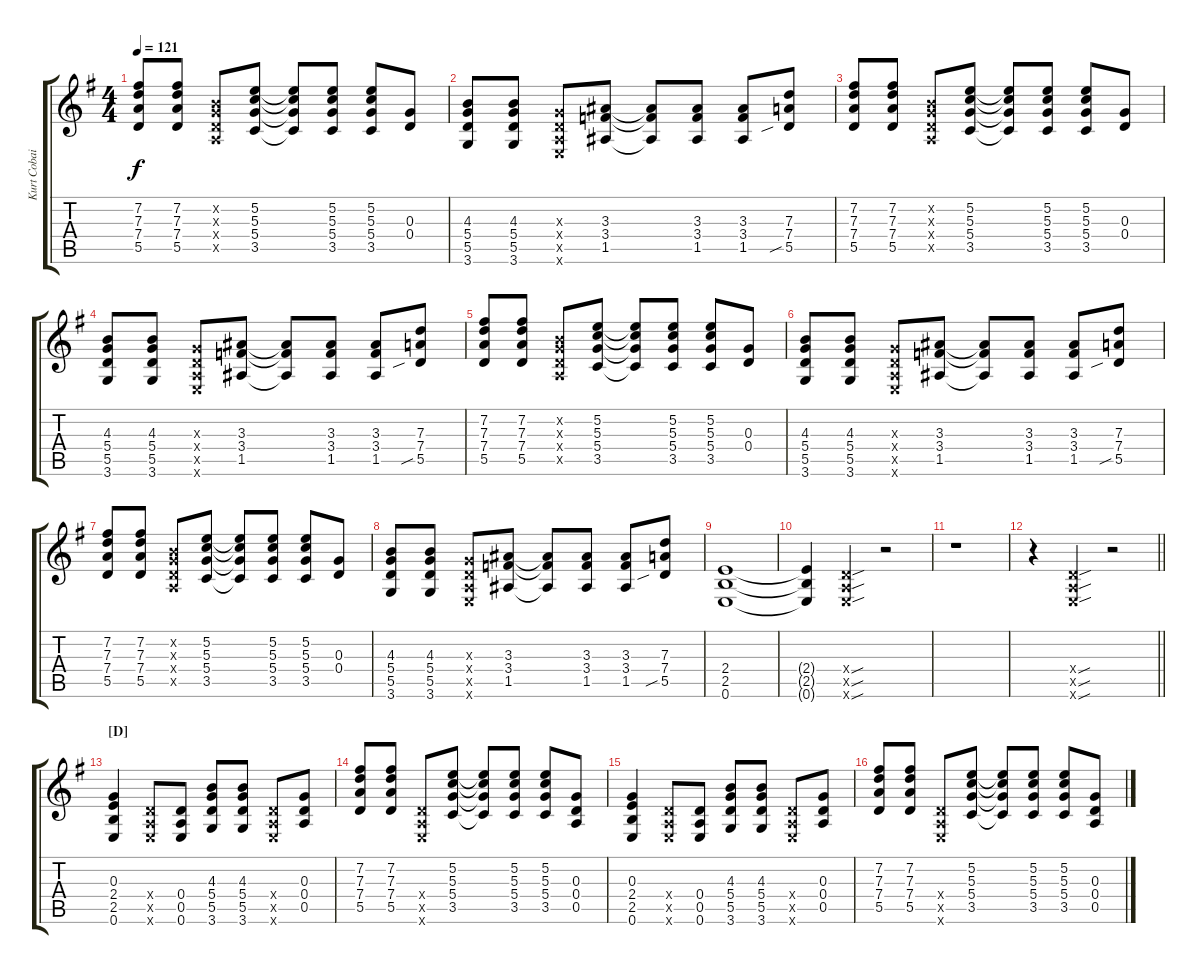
\track ("Kurt Cobain" "Kurt Cobai") {instrument acousticguitarsteel}
\staff {score tabs}
\tuning (E4 B3 G3 D3 A2 E2) {hide}
\ts (4 4)
\tempo 121
\clef g2
\ks eminor
(7.2 7.3 7.4 5.5).8{dy f} (7.2 7.3 7.4 5.5).8 (0.2{x} 0.3{x} 0.4{x} 0.5{x}).8 (5.2 5.3 5.4 3.5).8 (5.2{t} 5.3{t} 5.4{t} 3.5{t}).8 (5.2 5.3 5.4 3.5).8 (5.2 5.3 5.4 3.5).8 (0.3 0.4).8 |
(4.3 5.4 5.5 3.6).8 (4.3 5.4 5.5 3.6).8 (0.3{x} 0.4{x} 0.5{x} 0.6{x}).8 (3.3 3.4 1.5).8 (3.3{t} 3.4{t} 1.5{t}).8 (3.3 3.4 1.5).8 (3.3 3.4 1.5).8 (7.3 7.4 5.5{sib}).8 |
(7.2 7.3 7.4 5.5).8 (7.2 7.3 7.4 5.5).8 (0.2{x} 0.3{x} 0.4{x} 0.5{x}).8 (5.2 5.3 5.4 3.5).8 (5.2{t} 5.3{t} 5.4{t} 3.5{t}).8 (5.2 5.3 5.4 3.5).8 (5.2 5.3 5.4 3.5).8 (0.3 0.4).8 |
(4.3 5.4 5.5 3.6).8 (4.3 5.4 5.5 3.6).8 (0.3{x} 0.4{x} 0.5{x} 0.6{x}).8 (3.3 3.4 1.5).8 (3.3{t} 3.4{t} 1.5{t}).8 (3.3 3.4 1.5).8 (3.3 3.4 1.5).8 (7.3 7.4 5.5{sib}).8 |
(7.2 7.3 7.4 5.5).8 (7.2 7.3 7.4 5.5).8 (0.2{x} 0.3{x} 0.4{x} 0.5{x}).8 (5.2 5.3 5.4 3.5).8 (5.2{t} 5.3{t} 5.4{t} 3.5{t}).8 (5.2 5.3 5.4 3.5).8 (5.2 5.3 5.4 3.5).8 (0.3 0.4).8 |
(4.3 5.4 5.5 3.6).8 (4.3 5.4 5.5 3.6).8 (0.3{x} 0.4{x} 0.5{x} 0.6{x}).8 (3.3 3.4 1.5).8 (3.3{t} 3.4{t} 1.5{t}).8 (3.3 3.4 1.5).8 (3.3 3.4 1.5).8 (7.3 7.4 5.5{sib}).8 |
(7.2 7.3 7.4 5.5).8 (7.2 7.3 7.4 5.5).8 (0.2{x} 0.3{x} 0.4{x} 0.5{x}).8 (5.2 5.3 5.4 3.5).8 (5.2{t} 5.3{t} 5.4{t} 3.5{t}).8 (5.2 5.3 5.4 3.5).8 (5.2 5.3 5.4 3.5).8 (0.3 0.4).8 |
(4.3 5.4 5.5 3.6).8 (4.3 5.4 5.5 3.6).8 (0.3{x} 0.4{x} 0.5{x} 0.6{x}).8 (3.3 3.4 1.5).8 (3.3{t} 3.4{t} 1.5{t}).8 (3.3 3.4 1.5).8 (3.3 3.4 1.5).8 (7.3 7.4 5.5{sib}).8 |
(2.4 2.5 0.6).1 |
(2.4{t} 2.5{t} 0.6{t}).4 (0.4{sou x} 0.5{sou x} 0.6{sou x}).4 r.2 |
r.1 |
\barLineRight lightlight
r.4 (0.4{sou x} 0.5{sou x} 0.6{sou x}).4 r.2 |
\section ("" "[D]")
(0.3 2.4 2.5 0.6).4 (0.4{x} 0.5{x} 0.6{x}).8 (0.4 0.5 0.6).8 (4.3 5.4 5.5 3.6).8 (4.3 5.4 5.5 3.6).8 (0.4{x} 0.5{x} 0.6{x}).8 (0.3 0.4 0.5).8 |
(7.2 7.3 7.4 5.5).8 (7.2 7.3 7.4 5.5).8 (0.4{x} 0.5{x} 0.6{x}).8 (5.2 5.3 5.4 3.5).8 (5.2{t} 5.3{t} 5.4{t} 3.5{t}).8 (5.2 5.3 5.4 3.5).8 (5.2 5.3 5.4 3.5).8 (0.3 0.4 0.5).8 |
(0.3 2.4 2.5 0.6).4 (0.4{x} 0.5{x} 0.6{x}).8 (0.4 0.5 0.6).8 (4.3 5.4 5.5 3.6).8 (4.3 5.4 5.5 3.6).8 (0.4{x} 0.5{x} 0.6{x}).8 (0.3 0.4 0.5).8 |
(7.2 7.3 7.4 5.5).8 (7.2 7.3 7.4 5.5).8 (0.4{x} 0.5{x} 0.6{x}).8 (5.2 5.3 5.4 3.5).8 (5.2{t} 5.3{t} 5.4{t} 3.5{t}).8 (5.2 5.3 5.4 3.5).8 (5.2 5.3 5.4 3.5).8 (0.3 0.4 0.5).8
